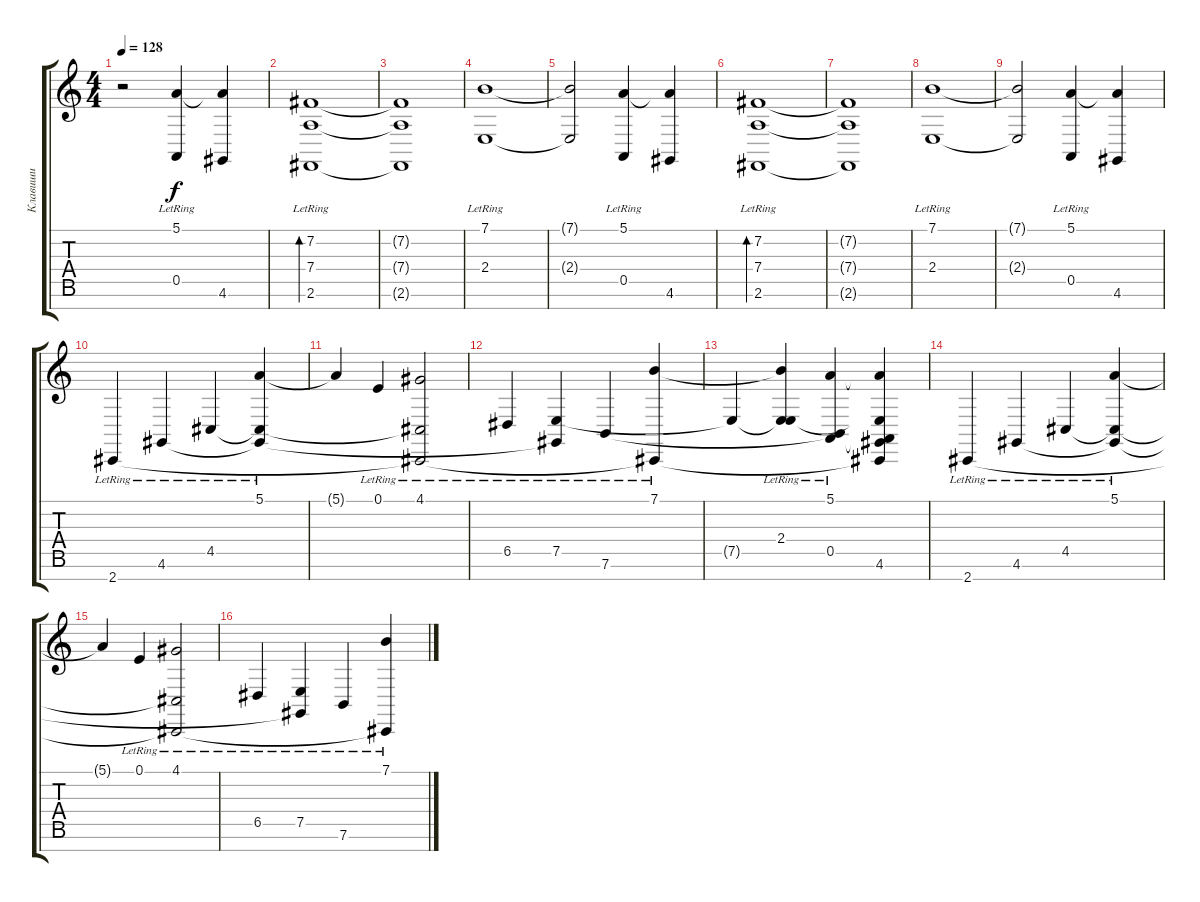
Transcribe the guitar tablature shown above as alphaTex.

\track ("Клавиши" "Клавиши") {instrument acousticgrandpiano}
\staff {score tabs}
\tuning (E4 B3 G3 D3 A2 E2 B1) {hide}
\ts (4 4)
\tempo 128
\clef g2
\ks c
r.2{dy f} (5.1{lr} 0.5{lr}).4 (5.1{t} 4.6).4 |
(7.2{lr} 7.4{lr} 2.6{lr}).1{bd 240} |
(7.2{t} 7.4{t} 2.6{t}).1 |
(7.1{lr} 2.4{lr}).1 |
(7.1{t} 2.4{t}).2 (5.1{lr} 0.5{lr}).4 (5.1{t} 4.6).4 |
(7.2{lr} 7.4{lr} 2.6{lr}).1{bd 240} |
(7.2{t} 7.4{t} 2.6{t}).1 |
(7.1{lr} 2.4{lr}).1 |
(7.1{t} 2.4{t}).2 (5.1{lr} 0.5{lr}).4 (5.1{t} 4.6).4 |
2.7{lr}.4 4.6{lr}.4 4.5{lr}.4 (5.1{lr} 4.5{t} 4.6{t}).4 |
5.1{t}.4 0.1{lr}.4 (4.1{lr} 4.5{t} 2.7{t}).2 |
6.5{lr}.4 (7.5{lr} 4.6{t}).4 7.6{lr}.4 (7.1{lr} 2.7{t}).4 |
7.5{t}.4 (7.1{t} 2.4{lr} 7.5{t}).4 (5.1{lr} 0.5{lr} 7.6{t}).4 (5.1{t} 2.4{t} 0.5{t} 4.6 2.7{t}).4 |
2.7{lr}.4 4.6{lr}.4 4.5{lr}.4 (5.1{lr} 4.5{t} 4.6{t}).4 |
5.1{t}.4 0.1{lr}.4 (4.1{lr} 4.5{t} 2.7{t}).2 |
6.5{lr}.4 (7.5{lr} 4.6{t}).4 7.6{lr}.4 (7.1{lr} 2.7{t}).4
